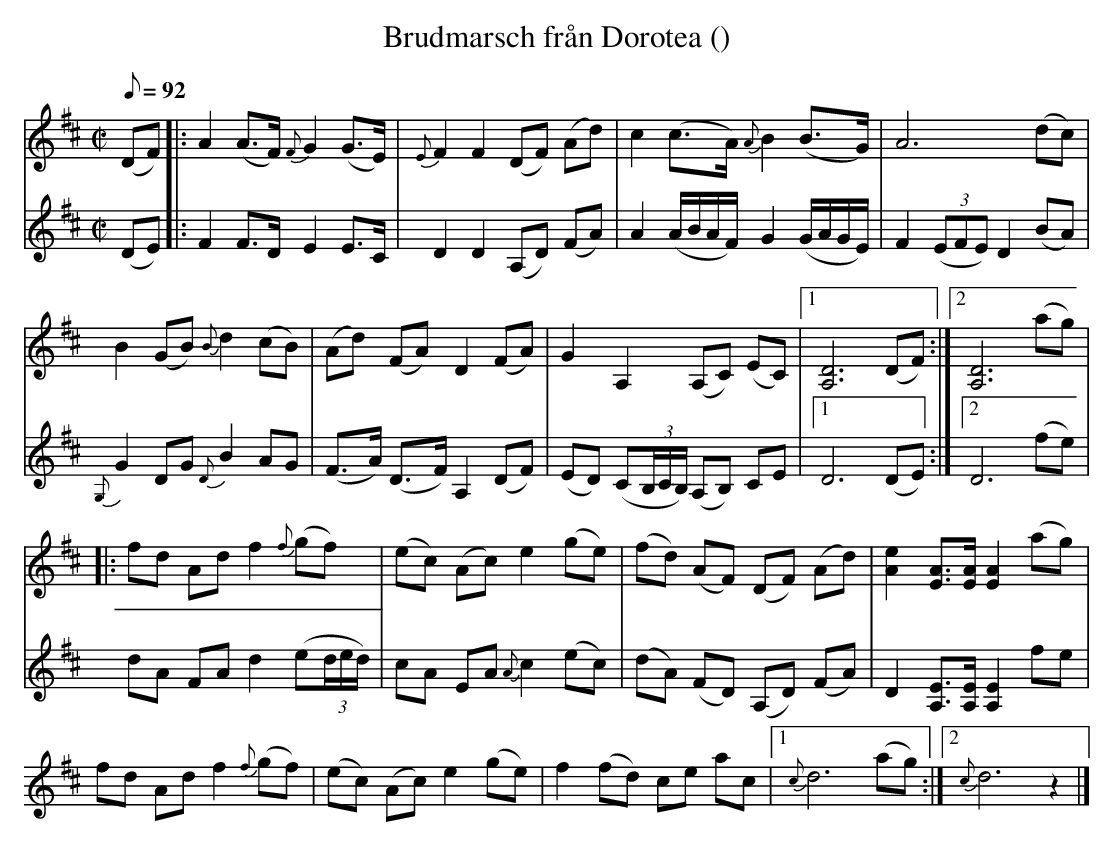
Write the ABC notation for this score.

X:1
T: Brudmarsch från Dorotea ()
M: C|
L: 1/8
K: D
Q: 92
V:1
(DF) |: A2(A>F) {F}G2(G>E) | {E}F2F2 (DF) (Ad) | c2(c>A) {A}B2(B>G) | A6(dc) |
B2(GB) {B}d2(cB) | (Ad) (FA) D2(FA) | G2A,2 (A,C) (EC) |1 [A,D]6(DF) :|2 [A,D]6(ag) |
|: fd Ad f2{f}(gf) | (ec) (Ac) e2(ge) | (fd) (AF) (DF) (Ad) | [Ae]2[EA]>[EA] [EA]2(ag) |
fd Ad f2{f}(gf) | (ec) (Ac) e2(ge) | f2 (fd) ce ac |1 {c}d6(ag) :|2 {c}d6z2 |]
V:2
(DE) |: F2F>D E2E>C | D2D2 (A,D) (FA) | A2(A/B/A/F/) G2(G/A/G/E/) | F2 (3(EFE) D2(BA) |
{G,}G2DG {D}B2AG | (F>A) (D>F) A,2(DF) | (ED) (C(3B,/C/B,/) (A,B,) CE |1 D6(DE) :|2 D6(fe) |
dA FA d2 (e(3d/e/d/) | cA EA {A}c2(ec) | (dA) (FD) (A,D) (FA) | D2[A,E]>[A,E] [A,E]2fe |
